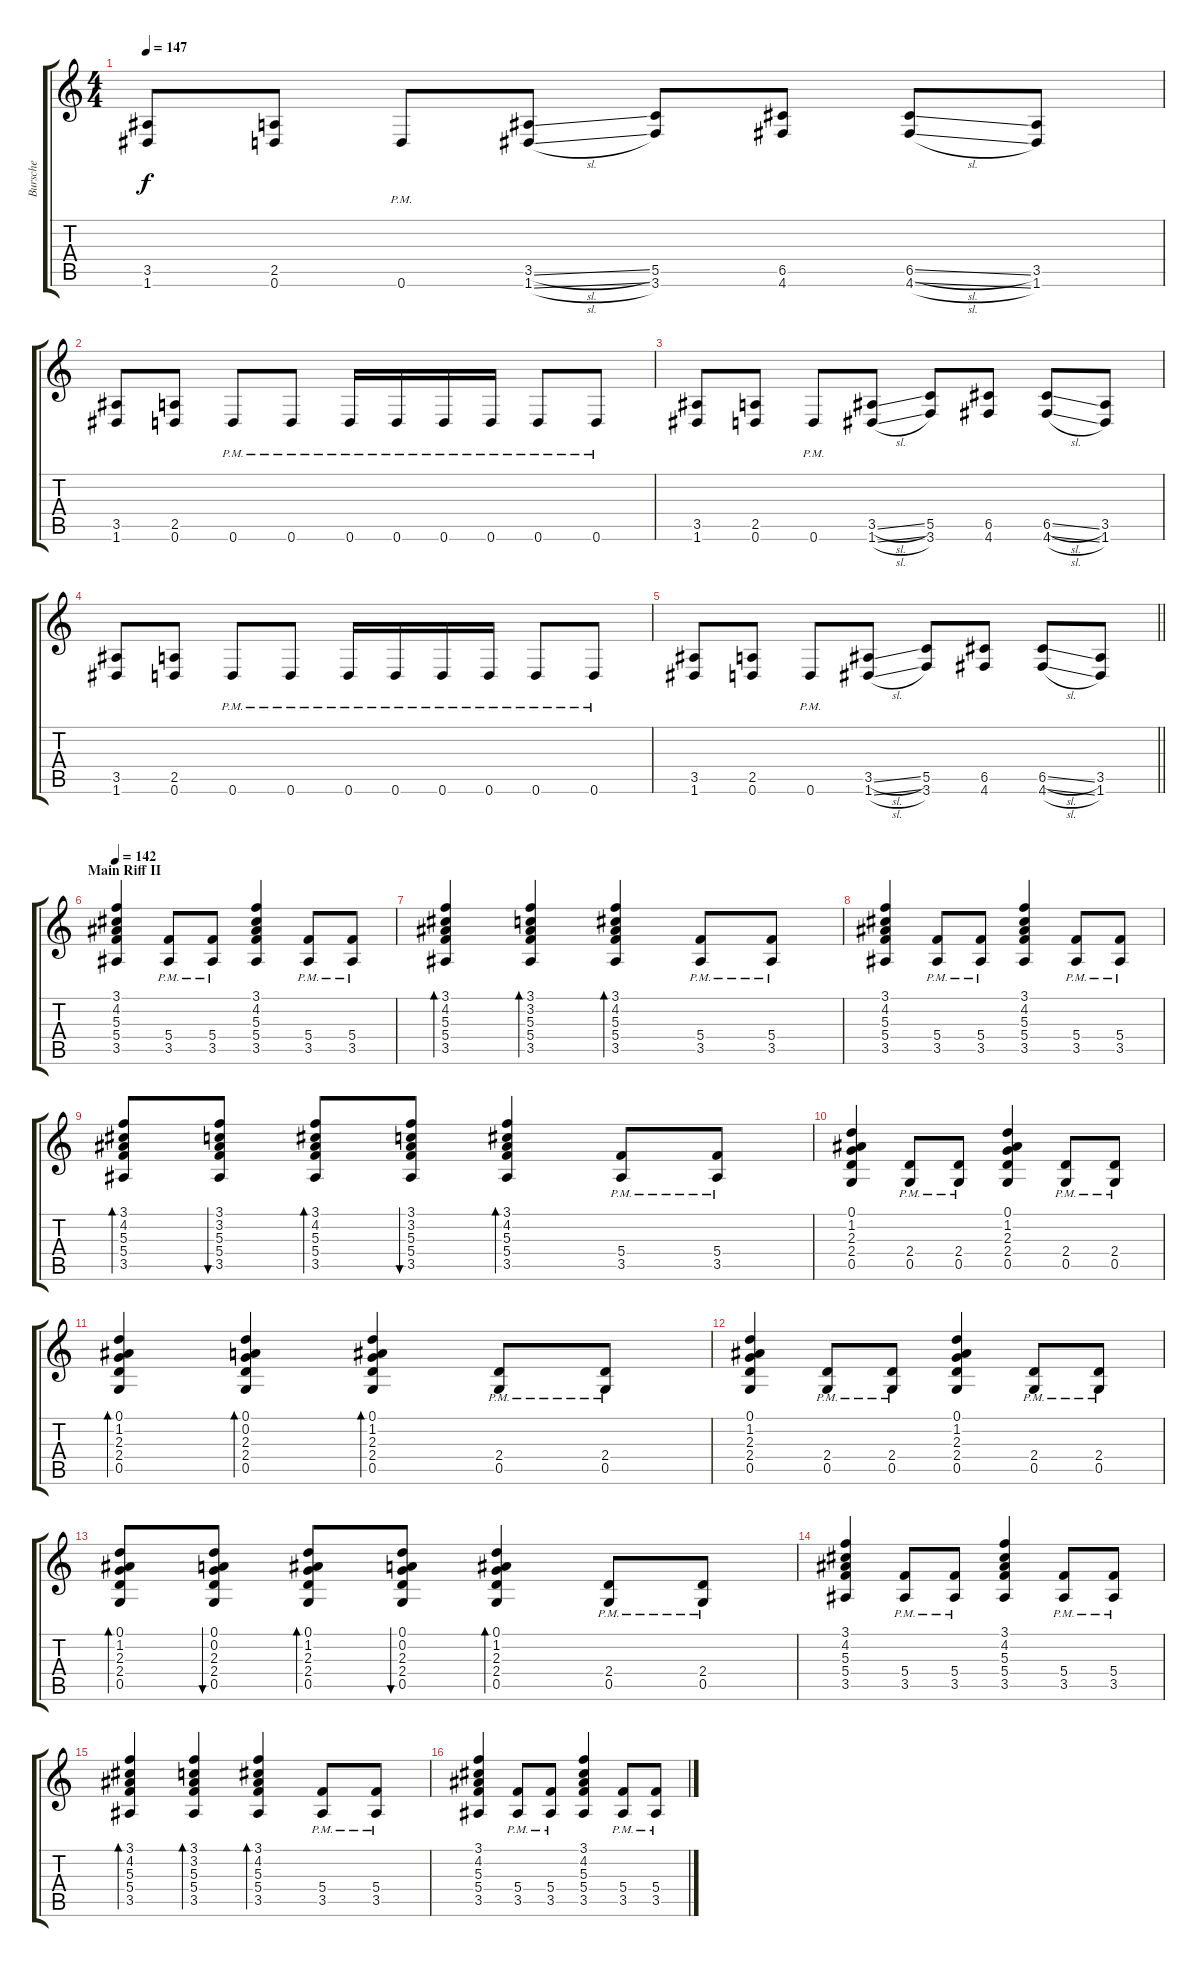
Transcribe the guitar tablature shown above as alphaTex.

\track ("Bursche" "Bursche") {instrument distortionguitar}
\staff {score tabs}
\tuning (D4 A3 F3 C3 G2 D2) {hide}
\ts (4 4)
\tempo 147
\clef g2
\ks c
(3.5 1.6).8{dy f} (2.5 0.6).8 0.6{pm}.8 (3.5{sl} 1.6{sl}).8 (5.5 3.6).8 (6.5 4.6).8 (6.5{sl} 4.6{sl}).8 (3.5 1.6).8 |
(3.5 1.6).8 (2.5 0.6).8 0.6{pm}.8 0.6{pm}.8 0.6{pm}.16 0.6{pm}.16 0.6{pm}.16 0.6{pm}.16 0.6{pm}.8 0.6{pm}.8 |
(3.5 1.6).8 (2.5 0.6).8 0.6{pm}.8 (3.5{sl} 1.6{sl}).8 (5.5 3.6).8 (6.5 4.6).8 (6.5{sl} 4.6{sl}).8 (3.5 1.6).8 |
(3.5 1.6).8 (2.5 0.6).8 0.6{pm}.8 0.6{pm}.8 0.6{pm}.16 0.6{pm}.16 0.6{pm}.16 0.6{pm}.16 0.6{pm}.8 0.6{pm}.8 |
\barLineRight lightlight
(3.5 1.6).8 (2.5 0.6).8 0.6{pm}.8 (3.5{sl} 1.6{sl}).8 (5.5 3.6).8 (6.5 4.6).8 (6.5{sl} 4.6{sl}).8 (3.5 1.6).8 |
\section ("" "Main Riff II")
\tempo 142
(3.1 4.2 5.3 5.4 3.5).4 (5.4{pm} 3.5{pm}).8 (5.4{pm} 3.5{pm}).8 (3.1 4.2 5.3 5.4 3.5).4 (5.4{pm} 3.5{pm}).8 (5.4{pm} 3.5{pm}).8 |
(3.1 4.2 5.3 5.4 3.5).4{bd 60} (3.1 3.2 5.3 5.4 3.5).4{bd 60} (3.1 4.2 5.3 5.4 3.5).4{bd 60} (5.4{pm} 3.5{pm}).8 (5.4{pm} 3.5{pm}).8 |
(3.1 4.2 5.3 5.4 3.5).4 (5.4{pm} 3.5{pm}).8 (5.4{pm} 3.5{pm}).8 (3.1 4.2 5.3 5.4 3.5).4 (5.4{pm} 3.5{pm}).8 (5.4{pm} 3.5{pm}).8 |
(3.1 4.2 5.3 5.4 3.5).8{bd 60} (3.1 3.2 5.3 5.4 3.5).8{bu 60} (3.1 4.2 5.3 5.4 3.5).8{bd 60} (3.1 3.2 5.3 5.4 3.5).8{bu 60} (3.1 4.2 5.3 5.4 3.5).4{bd 60} (5.4{pm} 3.5{pm}).8 (5.4{pm} 3.5{pm}).8 |
(0.1 1.2 2.3 2.4 0.5).4 (2.4{pm} 0.5{pm}).8 (2.4{pm} 0.5{pm}).8 (0.1 1.2 2.3 2.4 0.5).4 (2.4{pm} 0.5{pm}).8 (2.4{pm} 0.5{pm}).8 |
(0.1 1.2 2.3 2.4 0.5).4{bd 60} (0.1 0.2 2.3 2.4 0.5).4{bd 60} (0.1 1.2 2.3 2.4 0.5).4{bd 60} (2.4{pm} 0.5{pm}).8 (2.4{pm} 0.5{pm}).8 |
(0.1 1.2 2.3 2.4 0.5).4 (2.4{pm} 0.5{pm}).8 (2.4{pm} 0.5{pm}).8 (0.1 1.2 2.3 2.4 0.5).4 (2.4{pm} 0.5{pm}).8 (2.4{pm} 0.5{pm}).8 |
(0.1 1.2 2.3 2.4 0.5).8{bd 60} (0.1 0.2 2.3 2.4 0.5).8{bu 60} (0.1 1.2 2.3 2.4 0.5).8{bd 60} (0.1 0.2 2.3 2.4 0.5).8{bu 60} (0.1 1.2 2.3 2.4 0.5).4{bd 60} (2.4{pm} 0.5{pm}).8 (2.4{pm} 0.5{pm}).8 |
(3.1 4.2 5.3 5.4 3.5).4 (5.4{pm} 3.5{pm}).8 (5.4{pm} 3.5{pm}).8 (3.1 4.2 5.3 5.4 3.5).4 (5.4{pm} 3.5{pm}).8 (5.4{pm} 3.5{pm}).8 |
(3.1 4.2 5.3 5.4 3.5).4{bd 60} (3.1 3.2 5.3 5.4 3.5).4{bd 60} (3.1 4.2 5.3 5.4 3.5).4{bd 60} (5.4{pm} 3.5{pm}).8 (5.4{pm} 3.5{pm}).8 |
(3.1 4.2 5.3 5.4 3.5).4 (5.4{pm} 3.5{pm}).8 (5.4{pm} 3.5{pm}).8 (3.1 4.2 5.3 5.4 3.5).4 (5.4{pm} 3.5{pm}).8 (5.4{pm} 3.5{pm}).8
